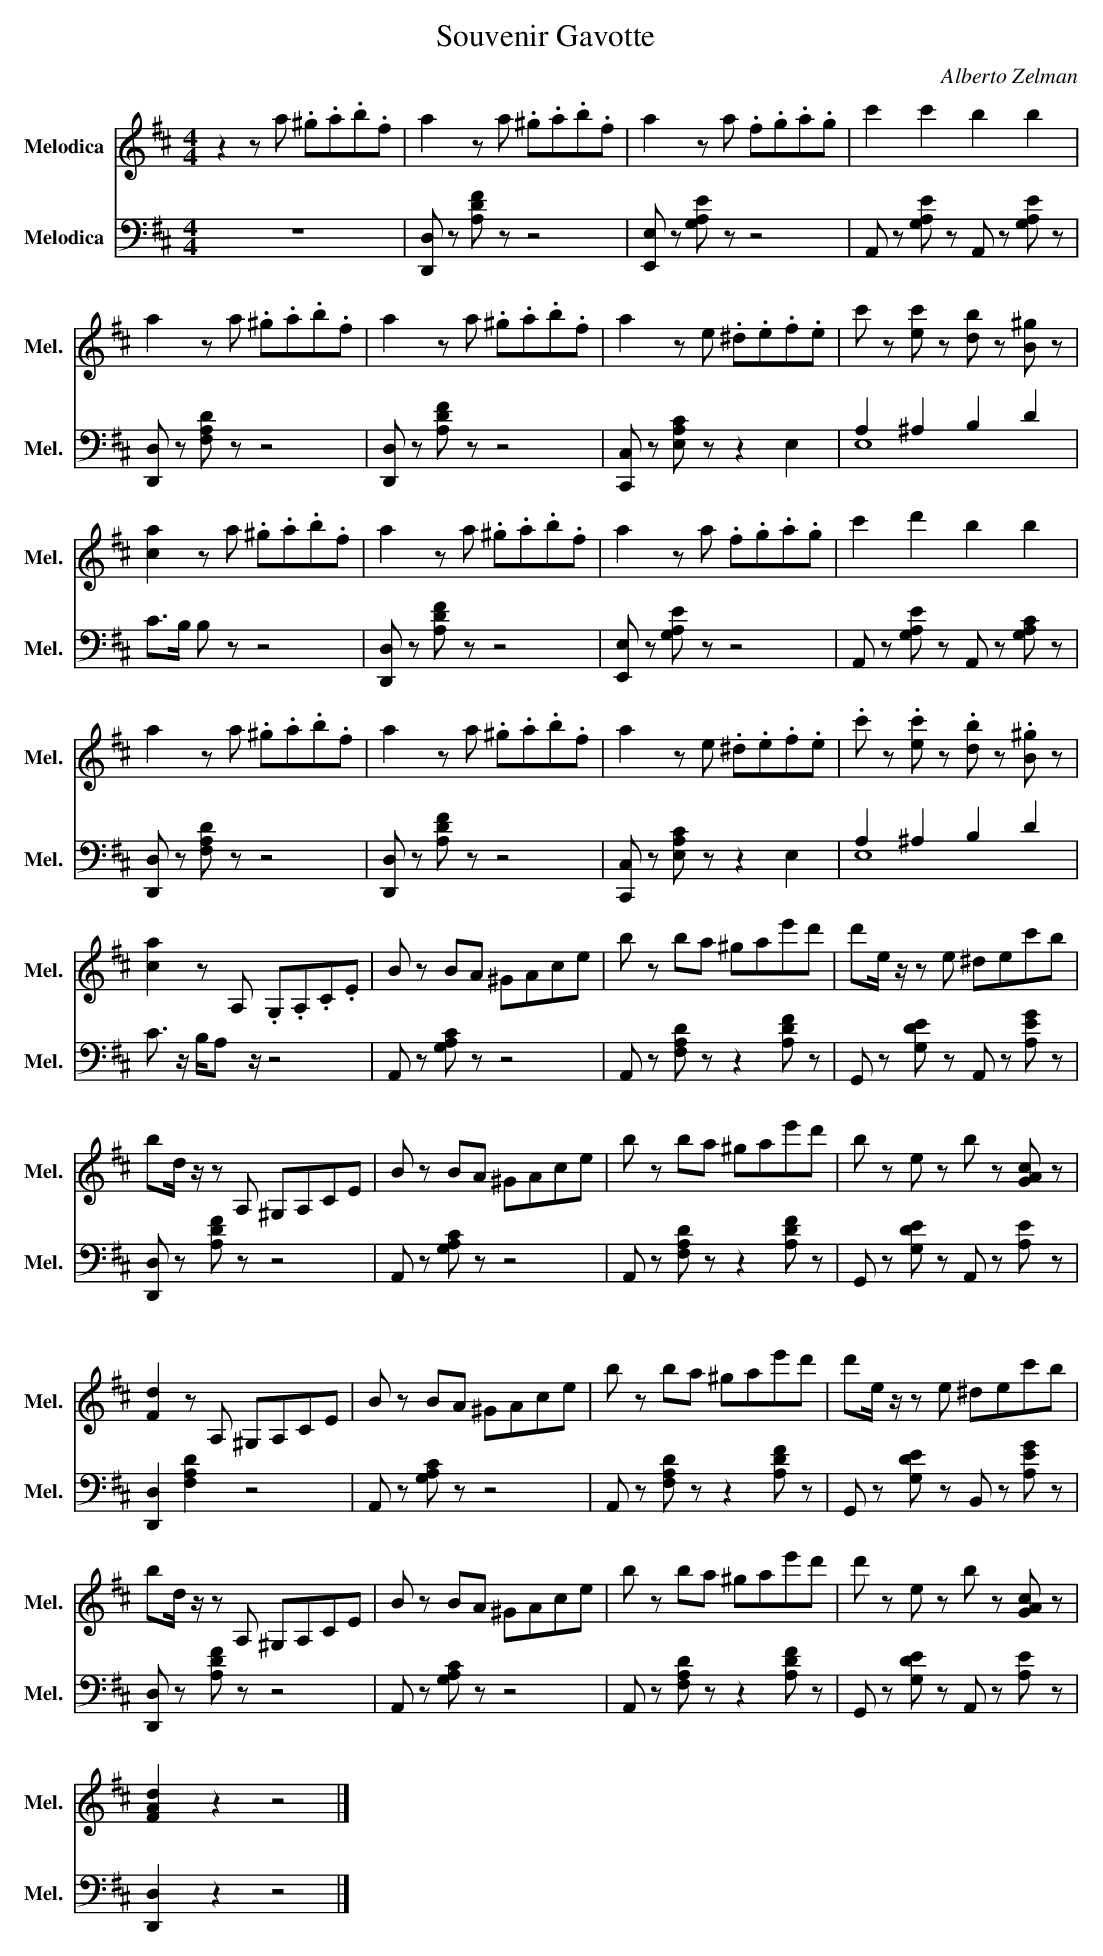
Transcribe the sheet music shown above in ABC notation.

X:1
T:Souvenir Gavotte
C:Alberto Zelman
%%score 1 ( 2 3 )
L:1/8
M:4/4
K:D
V:1 treble nm="Melodica" snm="Mel."
V:2 bass nm="Melodica" snm="Mel."
V:3 bass
V:1
z2 z a .^g.a.b.f | a2 z a .^g.a.b.f | a2 z a .f.g.a.g | c'2 c'2 b2 b2 |$ a2 z a .^g.a.b.f |
a2 z a .^g.a.b.f | a2 z e .^d.e.f.e | c' z [ec'] z [db] z [B^g] z |$ [ca]2 z a .^g.a.b.f |
a2 z a .^g.a.b.f | a2 z a .f.g.a.g | c'2 d'2 b2 b2 |$ a2 z a .^g.a.b.f | a2 z a .^g.a.b.f |
a2 z e .^d.e.f.e | .c' z .[ec'] z .[db] z .[B^g] z |$ [ca]2 z A, .G,.A,.C.E | B z BA ^GAce |
b z ba ^gae'd' | d'e/ z/ z e ^dec'b |$ bd/ z/ z A, ^G,A,CE | B z BA ^GAce | b z ba ^gae'd' |
b z e z b z [GAc] z |$ [Fd]2 z A, ^G,A,CE | B z BA ^GAce | b z ba ^gae'd' | d'e/ z/ z e ^dec'b |$
bd/ z/ z A, ^G,A,CE | B z BA ^GAce | b z ba ^gae'd' | d' z e z b z [GAc] z |$ [FAd]2 z2 z4 |]
V:2
z8 | [D,,D,] z [A,DF] z z4 | [E,,E,] z [G,A,E] z z4 | A,, z [G,A,E] z A,, z [G,A,E] z |$
[D,,D,] z [F,A,D] z z4 | [D,,D,] z [A,DF] z z4 | [C,,C,] z [E,A,C] z z2 E,2 | A,2 ^A,2 B,2 D2 |$
C>B, B, z z4 | [D,,D,] z [A,DF] z z4 | [E,,E,] z [G,A,E] z z4 | A,, z [G,A,E] z A,, z [G,A,C] z |$
[D,,D,] z [F,A,D] z z4 | [D,,D,] z [A,DF] z z4 | [C,,C,] z [E,A,C] z z2 E,2 | A,2 ^A,2 B,2 D2 |$
C3/2 z/ B,/A, z/ z4 | A,, z [G,A,C] z z4 | A,, z [F,A,D] z z2 [A,DF] z |
G,, z [G,DE] z A,, z [A,EG] z |$ [D,,D,] z [A,DF] z z4 | A,, z [G,A,C] z z4 |
A,, z [F,A,D] z z2 [A,DF] z | G,, z [G,DE] z A,, z [A,E] z |$ [D,,D,]2 [F,A,D]2 z4 |
A,, z [G,A,C] z z4 | A,, z [F,A,D] z z2 [A,DF] z | G,, z [G,DE] z B,, z [A,EG] z |$
[D,,D,] z [A,DF] z z4 | A,, z [G,A,C] z z4 | A,, z [F,A,D] z z2 [A,DF] z |
G,, z [G,DE] z A,, z [A,E] z |$ [D,,D,]2 z2 z4 |]
V:3
x8 | x8 | x8 | x8 |$ x8 | x8 | x8 | E,8 |$ x8 | x8 | x8 | x8 |$ x8 | x8 | x8 | E,8 |$ x8 | x8 |
x8 | x8 |$ x8 | x8 | x8 | x8 |$ x8 | x8 | x8 | x8 |$ x8 | x8 | x8 | x8 |$ x8 |]
